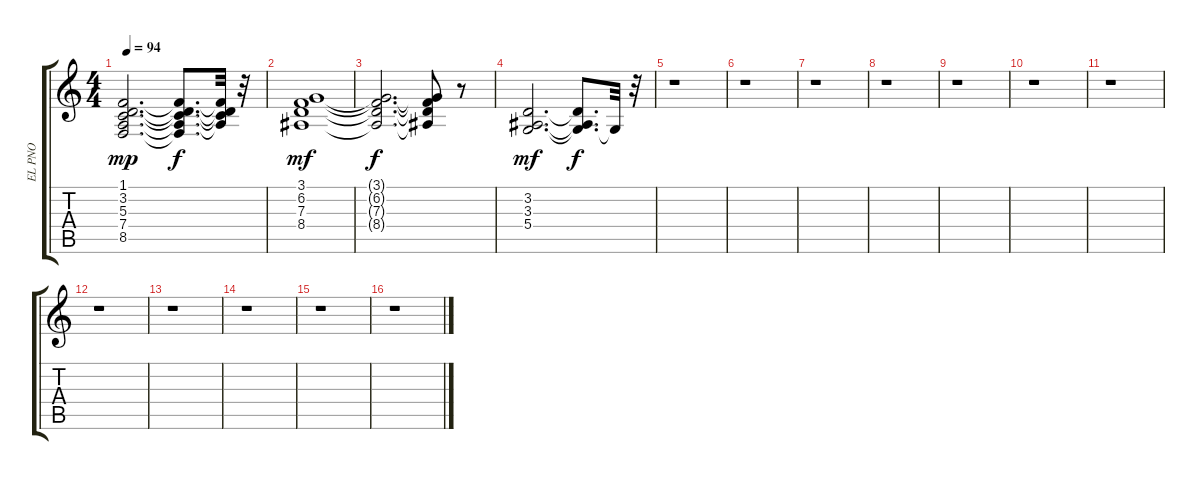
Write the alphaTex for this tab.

\track ("EL PNO" "EL PNO") {instrument electricpiano1}
\staff {score tabs}
\tuning (E4 B3 G3 D3 A2 E2) {hide}
\ts (4 4)
\tempo 94
\clef g2
\ks c
(1.1 3.2 5.3 7.4 8.5).2{d dy mp} (1.1{t} 3.2{t} 5.3{t} 7.4{t} 8.5{t}).8{d dy f} (1.1{t} 3.2{t} 5.3{t} 7.4{t}).32 r.32 |
(3.1 6.2 7.3 8.4).1{dy mf} |
(3.1{t} 6.2{t} 7.3{t} 8.4{t}).2{d dy f} (3.1{t} 6.2{t} 7.3{t} 8.4{t}).8 r.8 |
(3.2 3.3 5.4).2{d dy mf} (3.2{t} 3.3{t} 5.4{t}).8{d dy f} 5.4{t}.32 r.32 |
r.1 |
r.1 |
r.1 |
r.1 |
r.1 |
r.1 |
r.1 |
r.1 |
r.1 |
r.1 |
r.1 |
r.1
